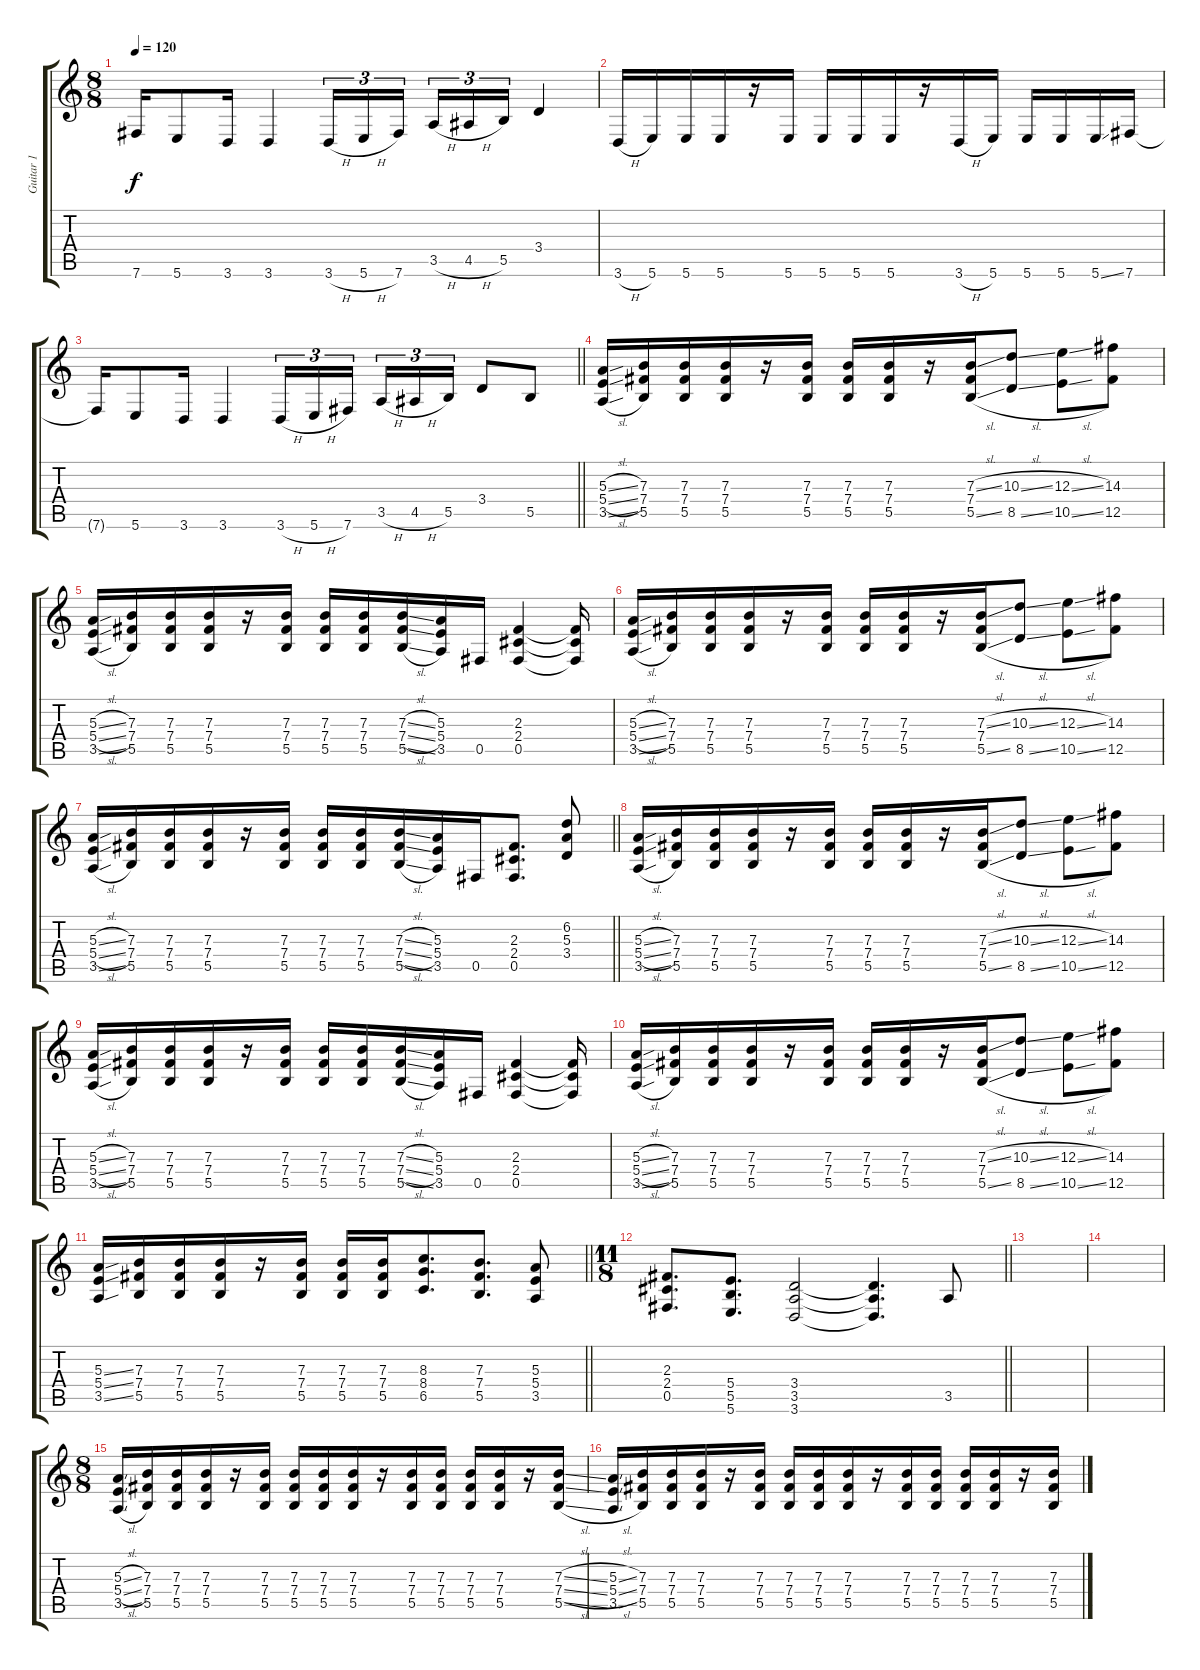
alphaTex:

\track ("Guitar 1" "Guitar 1") {instrument distortionguitar}
\staff {score tabs}
\tuning (Db4 Ab3 E3 B2 Gb2 B1) {hide}
\ts (8 8)
\tempo 120
\clef g2
\ks c
7.6{t}.16{dy f} 5.6.8 3.6.16 3.6.4 3.6{h}.16{tu (3 2)} 5.6{h}.16{tu (3 2)} 7.6.16{tu (3 2)} 3.5{h}.16{tu (3 2)} 4.5{h}.16{tu (3 2)} 5.5.16{tu (3 2)} 3.4.4 |
3.6{h}.16 5.6.16 5.6.16 5.6.16 r.16 5.6.16 5.6.16 5.6.16 5.6.16 r.16 3.6{h}.16 5.6.16 5.6.16 5.6.16 5.6{ss}.16 7.6.16 |
\barLineRight lightlight
7.6{t}.16 5.6.8 3.6.16 3.6.4 3.6{h}.16{tu (3 2)} 5.6{h}.16{tu (3 2)} 7.6.16{tu (3 2)} 3.5{h}.16{tu (3 2)} 4.5{h}.16{tu (3 2)} 5.5.16{tu (3 2)} 3.4.8 5.5.8 |
\section ("" "")
(5.3{sl} 5.4{sl} 3.5{sl}).16 (7.3 7.4 5.5).16 (7.3 7.4 5.5).16 (7.3 7.4 5.5).16 r.16 (7.3 7.4 5.5).16 (7.3 7.4 5.5).16 (7.3 7.4 5.5).16 r.16 (7.3{sl} 7.4 5.5{sl}).16 (10.3{sl} 8.5{sl}).8 (12.3{sl} 10.5{sl}).8 (14.3 12.5).8 |
(5.3{sl} 5.4{sl} 3.5{sl}).16 (7.3 7.4 5.5).16 (7.3 7.4 5.5).16 (7.3 7.4 5.5).16 r.16 (7.3 7.4 5.5).16 (7.3 7.4 5.5).16 (7.3 7.4 5.5).16 (7.3{sl} 7.4{sl} 5.5{sl}).16 (5.3 5.4 3.5).16 0.5.16 (2.3 2.4 0.5).4 (2.3{t} 2.4{t} 0.5{t}).16 |
(5.3{sl} 5.4{sl} 3.5{sl}).16 (7.3 7.4 5.5).16 (7.3 7.4 5.5).16 (7.3 7.4 5.5).16 r.16 (7.3 7.4 5.5).16 (7.3 7.4 5.5).16 (7.3 7.4 5.5).16 r.16 (7.3{sl} 7.4 5.5{sl}).16 (10.3{sl} 8.5{sl}).8 (12.3{sl} 10.5{sl}).8 (14.3 12.5).8 |
\barLineRight lightlight
(5.3{sl} 5.4{sl} 3.5{sl}).16 (7.3 7.4 5.5).16 (7.3 7.4 5.5).16 (7.3 7.4 5.5).16 r.16 (7.3 7.4 5.5).16 (7.3 7.4 5.5).16 (7.3 7.4 5.5).16 (7.3{sl} 7.4{sl} 5.5{sl}).16 (5.3 5.4 3.5).16 0.5.16 (2.3 2.4 0.5).8{d} (6.2 5.3 3.4).8 |
(5.3{sl} 5.4{sl} 3.5{sl}).16 (7.3 7.4 5.5).16 (7.3 7.4 5.5).16 (7.3 7.4 5.5).16 r.16 (7.3 7.4 5.5).16 (7.3 7.4 5.5).16 (7.3 7.4 5.5).16 r.16 (7.3{sl} 7.4 5.5{sl}).16 (10.3{sl} 8.5{sl}).8 (12.3{sl} 10.5{sl}).8 (14.3 12.5).8 |
(5.3{sl} 5.4{sl} 3.5{sl}).16 (7.3 7.4 5.5).16 (7.3 7.4 5.5).16 (7.3 7.4 5.5).16 r.16 (7.3 7.4 5.5).16 (7.3 7.4 5.5).16 (7.3 7.4 5.5).16 (7.3{sl} 7.4{sl} 5.5{sl}).16 (5.3 5.4 3.5).16 0.5.16 (2.3 2.4 0.5).4 (2.3{t} 2.4{t} 0.5{t}).16 |
(5.3{sl} 5.4{sl} 3.5{sl}).16 (7.3 7.4 5.5).16 (7.3 7.4 5.5).16 (7.3 7.4 5.5).16 r.16 (7.3 7.4 5.5).16 (7.3 7.4 5.5).16 (7.3 7.4 5.5).16 r.16 (7.3{sl} 7.4 5.5{sl}).16 (10.3{sl} 8.5{sl}).8 (12.3{sl} 10.5{sl}).8 (14.3 12.5).8 |
\barLineRight lightlight
(5.3{ss} 5.4{ss} 3.5{ss}).16 (7.3 7.4 5.5).16 (7.3 7.4 5.5).16 (7.3 7.4 5.5).16 r.16 (7.3 7.4 5.5).16 (7.3 7.4 5.5).16 (7.3 7.4 5.5).16 (8.3 8.4 6.5).8{d} (7.3 7.4 5.5).8{d} (5.3 5.4 3.5).8 |
\ts (11 8)
\barLineRight lightlight
(2.3 2.4 0.5).8{d} (5.4 5.5 5.6).8{d} (3.4 3.5 3.6).2 (3.4{t} 3.5{t} 3.6{t}).4{d} 3.5.8 |
|
|
\ts (8 8)
(5.3{sl} 5.4{sl} 3.5{sl}).16 (7.3 7.4 5.5).16 (7.3 7.4 5.5).16 (7.3 7.4 5.5).16 r.16 (7.3 7.4 5.5).16 (7.3 7.4 5.5).16 (7.3 7.4 5.5).16 (7.3 7.4 5.5).16 r.16 (7.3 7.4 5.5).16 (7.3 7.4 5.5).16 (7.3 7.4 5.5).16 (7.3 7.4 5.5).16 r.16 (7.3{sl} 7.4{sl} 5.5{sl}).16 |
(5.3{sl} 5.4{sl} 3.5{sl}).16 (7.3 7.4 5.5).16 (7.3 7.4 5.5).16 (7.3 7.4 5.5).16 r.16 (7.3 7.4 5.5).16 (7.3 7.4 5.5).16 (7.3 7.4 5.5).16 (7.3 7.4 5.5).16 r.16 (7.3 7.4 5.5).16 (7.3 7.4 5.5).16 (7.3 7.4 5.5).16 (7.3 7.4 5.5).16 r.16 (7.3{sl} 7.4{sl} 5.5{sl}).16
